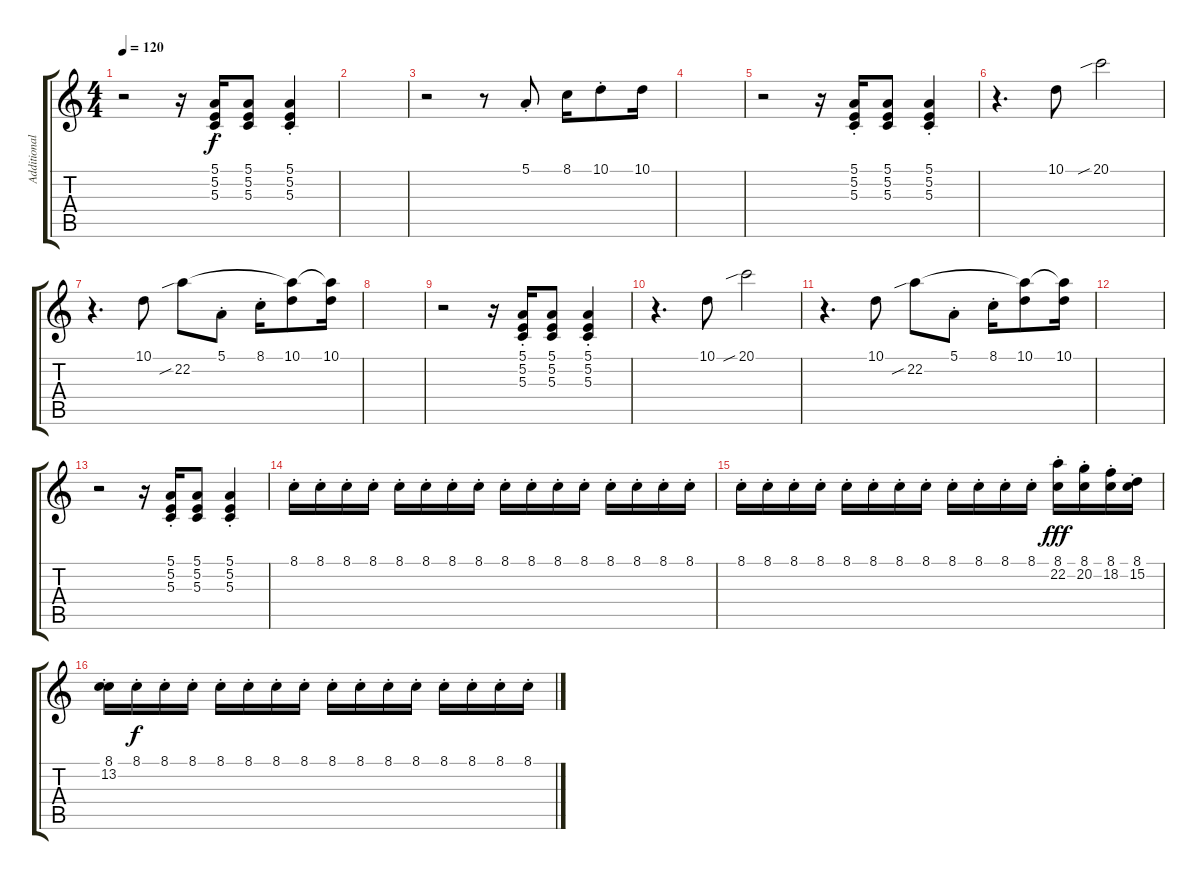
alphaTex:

\track ("Additional Effects" "Additional") {instrument lead4chiff}
\staff {score tabs}
\tuning (E4 B3 G3 D3 A2 E2) {hide}
\ts (4 4)
\tempo 120
\clef g2
\ks c
r.2{dy f} r.16 (5.1{st} 5.2{st} 5.3{st}).16 (5.1 5.2 5.3).8 (5.1{st} 5.2{st} 5.3{st}).4 |
|
r.2 r.8 5.1{st}.8 8.1.16 10.1{st}.8 10.1.16 |
|
r.2 r.16 (5.1{st} 5.2{st} 5.3{st}).16 (5.1 5.2 5.3).8 (5.1{st} 5.2{st} 5.3{st}).4 |
r.4{d} 10.1.8 20.1{sib}.2 |
r.4{d} 10.1.8 22.2{sib}.8 5.1{st}.8 8.1{st}.16 (10.1 22.2{t}).8 (10.1 22.2{t}).16 |
|
r.2 r.16 (5.1{st} 5.2{st} 5.3{st}).16 (5.1 5.2 5.3).8 (5.1{st} 5.2{st} 5.3{st}).4 |
r.4{d} 10.1.8 20.1{sib}.2 |
r.4{d} 10.1.8 22.2{sib}.8 5.1{st}.8 8.1{st}.16 (10.1 22.2{t}).8 (10.1 22.2{t}).16 |
|
r.2 r.16 (5.1{st} 5.2{st} 5.3{st}).16 (5.1 5.2 5.3).8 (5.1{st} 5.2{st} 5.3{st}).4 |
8.1{st}.16 8.1{st}.16 8.1{st}.16 8.1{st}.16 8.1{st}.16 8.1{st}.16 8.1{st}.16 8.1{st}.16 8.1{st}.16 8.1{st}.16 8.1{st}.16 8.1{st}.16 8.1{st}.16 8.1{st}.16 8.1{st}.16 8.1{st}.16 |
8.1{st}.16 8.1{st}.16 8.1{st}.16 8.1{st}.16 8.1{st}.16 8.1{st}.16 8.1{st}.16 8.1{st}.16 8.1{st}.16 8.1{st}.16 8.1{st}.16 8.1{st}.16 (8.1{st} 22.2).16{dy fff} (8.1{st} 20.2).16 (8.1{st} 18.2).16 (8.1{st} 15.2).16 |
(8.1{st} 13.2).16 8.1{st}.16{dy f} 8.1{st}.16 8.1{st}.16 8.1{st}.16 8.1{st}.16 8.1{st}.16 8.1{st}.16 8.1{st}.16 8.1{st}.16 8.1{st}.16 8.1{st}.16 8.1{st}.16 8.1{st}.16 8.1{st}.16 8.1{st}.16
